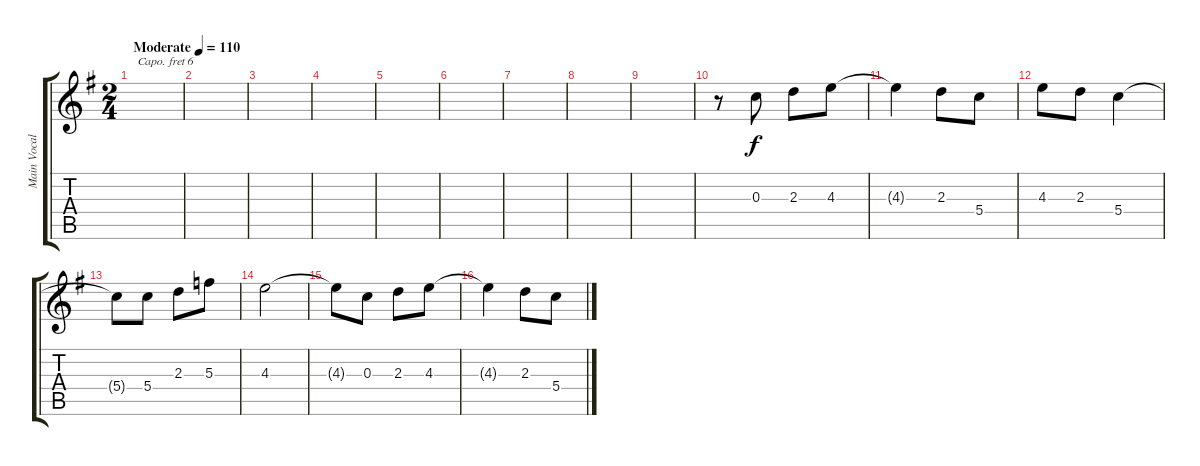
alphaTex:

\track ("Main Vocals" "Main Vocal") {instrument overdrivenguitar}
\staff {score tabs}
\capo 6
\tuning (Eb4 Bb3 Gb3 Db3 Ab2 Eb2) {hide}
\ts (2 4)
\tempo (110 "Moderate")
\clef g2
\ks g
|
|
|
|
|
|
|
|
|
r.8 0.3.8 2.3.8 4.3.8 |
4.3{t}.4 2.3.8 5.4.8 |
4.3.8 2.3.8 5.4.4 |
5.4{t}.8 5.4.8 2.3.8 5.3.8 |
4.3.2 |
4.3{t}.8 0.3.8 2.3.8 4.3.8 |
4.3{t}.4 2.3.8 5.4.8
